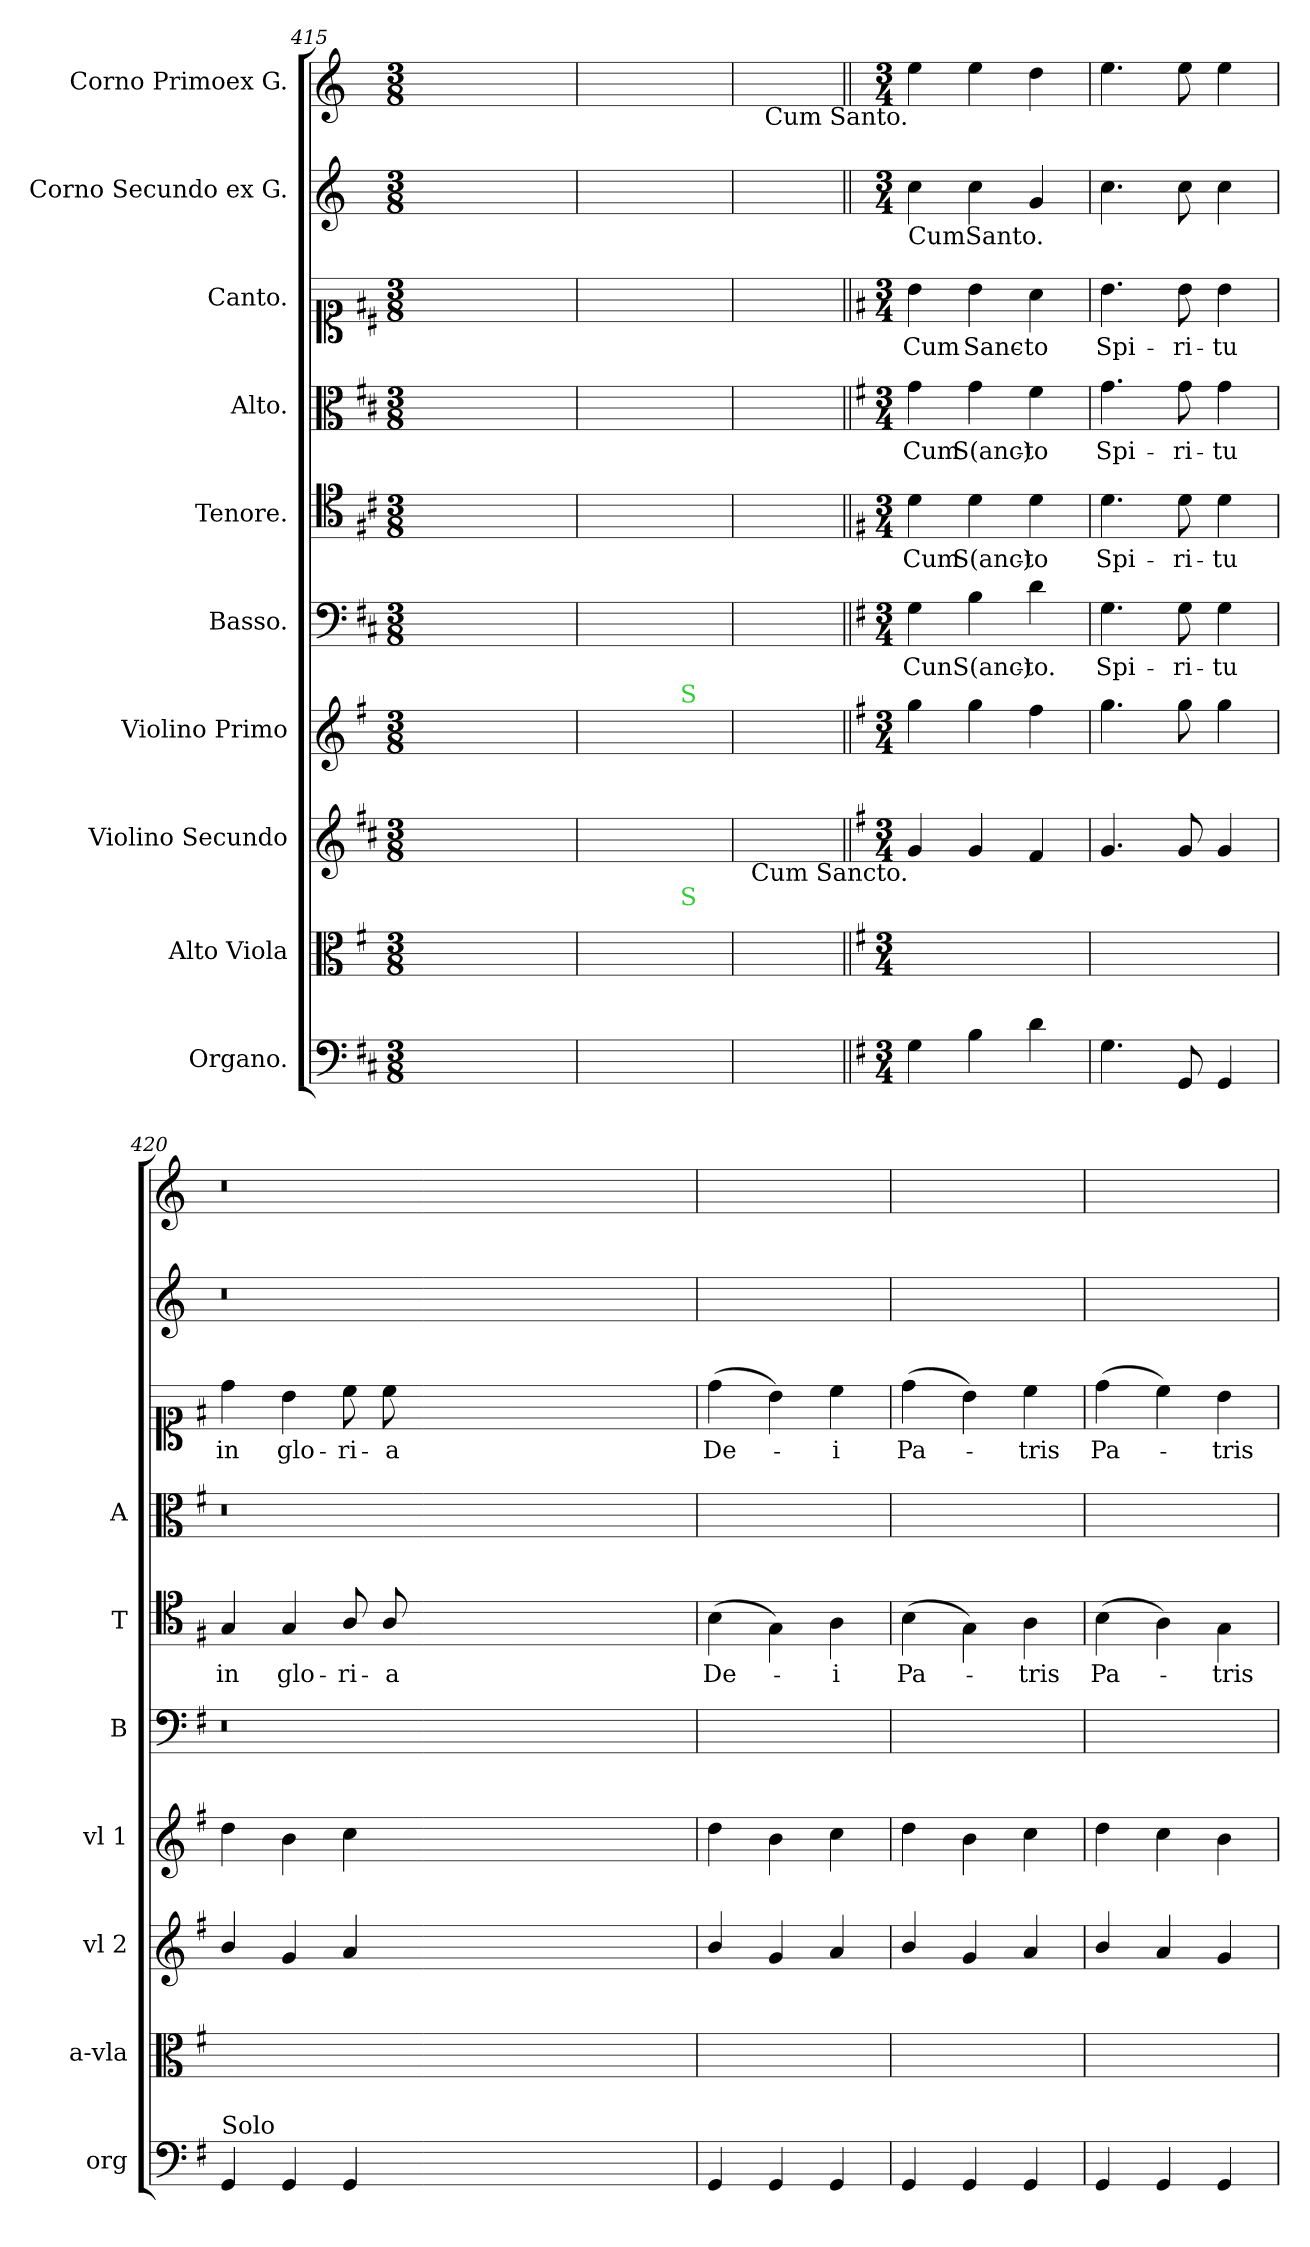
**kern	**kern	**kern	**kern	**kern	**text	**kern	**text	**kern	**text	**kern	**text	**kern	**kern
*part10	*part9	*part8	*part7	*part6	*part6	*part5	*part5	*part4	*part4	*part3	*part3	*part2	*part1
*staff10	*staff9	*staff8	*staff7	*staff6	*staff6	*staff5	*staff5	*staff4	*staff4	*staff3	*staff3	*staff2	*staff1
*I"Organo.	*I"Alto Viola	*I"Violino Secundo	*I"Violino Primo	*I"Basso.	*	*I"Tenore.	*	*I"Alto.	*	*I"Canto.	*	*I"Corno Secundo ex G.	*I"Corno Primoex G.
*I'org	*I'a-vla	*I'vl 2	*I'vl 1	*I'B	*	*I'T	*	*I'A	*	*	*	*	*
*clefF4	*clefC3	*clefG2	*clefG2	*clefF4	*	*clefC4	*	*clefC3	*	*clefC1	*	*clefG2	*clefG2
*	*	*	*	*	*	*	*	*	*	*	*	*ITrd3c5	*ITrd3c5
*k[f#c#]	*k[f#]	*k[f#c#]	*k[f#]	*k[f#c#]	*	*k[f#c#]	*	*k[f#c#]	*	*k[f#c#]	*	*k[f#]	*k[f#]
*M3/8	*M3/8	*M3/8	*M3/8	*M3/8	*	*M3/8	*	*M3/8	*	*M3/8	*	*M3/8	*M3/8
=415	=415	=415	=415	=415	=415	=415	=415	=415	=415	=415	=415	=415	=415
*^	*	*	*	*	*	*	*	*	*	*	*	*	*
16A/LLyy	8DD/Lyy	16a\LLyy	16aa\LLyy	16aa\LLyy	4.ryy	.	4.ryy	.	4.ryy	.	4.ryy	.	4.ryy	4.ryy
16B/yy	.	16b\yy	16bb\yy	16bb\yy	.	.	.	.	.	.	.	.	.	.
16A/yy	8DD/yy	16a\yy	16aa\yy	16aa\yy	.	.	.	.	.	.	.	.	.	.
16G/yy	.	16g\yy	16gg\yy	16gg\yy	.	.	.	.	.	.	.	.	.	.
16F#/yy	8DD/Jyy	16f#\yy	16ff#\yy	16ff#\yy	.	.	.	.	.	.	.	.	.	.
16E/JJyy	.	16e\JJyy	16ee\JJyy	16ee\JJyy	.	.	.	.	.	.	.	.	.	.
=416	=416	=416	=416	=416	=416	=416	=416	=416	=416	=416	=416	=416	=416	=416
16D/LLyy	8DD/Lyy	8d\Lyy	8dd\Lyy	8dd\Lyy	4.ryy	.	4.ryy	.	4.ryy	.	4.ryy	.	4.ryy	4.ryy
16E/JJyy	.	.	.	.	.	.	.	.	.	.	.	.	.	.
8C#/Lyy	8DD/yy	8e\Jyy	8ee\Jyy	8ee\Jyy	.	.	.	.	.	.	.	.	.	.
!	!	!	!	!LO:TX:a:color=limegreen:t=S	!	!	!	!	!	!	!	!	!	!
!	!	!LO:TX:a:color=limegreen:t=S	!	!	!	!	!	!	!	!	!	!	!	!
8AA/Jyy	8DD/Jyy	16c/LLyy	16cc#\LLyy	16cc\LLyy	.	.	.	.	.	.	.	.	.	.
.	.	16A/JJyy	16a\JJyy	16a\JJyy	.	.	.	.	.	.	.	.	.	.
*v	*v	*	*	*	*	*	*	*	*	*	*	*	*	*
=417	=417	=417	=417	=417	=417	=417	=417	=417	=417	=417	=417	=417	=417
8D/yy	8d\yy	8dd\yy	8dd\yy	4.ryy	.	4.ryy	.	4.ryy	.	4.ryy	.	4.ryy	4.ryy
4D/yy	4d\yy	4dd\yy	4dd\yy	.	.	.	.	.	.	.	.	.	.
=418||	=418||	=418||	=418||	=418||	=418||	=418||	=418||	=418||	=418||	=418||	=418||	=418||	=418||
*k[f#]	*	*k[f#]	*k[f#]	*k[f#]	*	*k[f#]	*	*k[f#]	*	*k[f#]	*	*k[f#]	*k[f#]
*G:	*	*G:	*G:	*G:	*	*G:	*	*G:	*	*G:	*	*G:	*G:
*M3/4	*M3/4	*M3/4	*M3/4	*M3/4	*	*M3/4	*	*M3/4	*	*M3/4	*	*M3/4	*M3/4
!	!	!	!	!	!	!	!	!	!	!	!	!	!LO:TX:b:rj:t=Cum Santo.
!	!	!	!	!	!	!	!	!	!	!	!	!LO:TX:b:t=CumSanto.	!
!	!	!LO:TX:b:rj:t=Cum Sancto.	!	!	!	!	!	!	!	!	!	!	!
4G\	2.ryy	4g/	4gg\	4G\	Cun	4d\	Cum	4g\	Cum	4b\	Cum	4g\	4b\
4B\	.	4g/	4gg\	4B\	S(anc)-	4d\	S(anc)-	4g\	S(anc)-	4b\	Sanc-	4g\	4b\
4d\	.	4f#/	4ff#\	4d\	-to.	4d\	-to	4f#\	-to	4a\	-to	4d/	4a\
=419	=419	=419	=419	=419	=419	=419	=419	=419	=419	=419	=419	=419	=419
4.G\	2.ryy	4.g/	4.gg\	4.G\	Spi-	4.d\	Spi-	4.g\	Spi-	4.b\	Spi-	4.g\	4.b\
8GG/	.	8g/	8gg\	8G\	-ri-	8d\	-ri-	8g\	-ri-	8b\	-ri-	8g\	8b\
4GG/	.	4g/	4gg\	4G\	-tu	4d\	-tu	4g\	-tu	4b\	-tu	4g\	4b\
=420	=420	=420	=420	=420	=420	=420	=420	=420	=420	=420	=420	=420	=420
!LO:TX:a:t=Solo	!	!	!	!	!	!	!	!	!	!	!	!	!
4GG/	2.ryy	4b/	4dd\	0.r	.	4G/	in	0.r	.	4dd\	in	0.r	0.r
4GG/	.	4g/	4b\	.	.	4G/	glo-	.	.	4b\	glo-	.	.
4GG/	.	4a/	4cc\	.	.	8A/	-ri-	.	.	8cc\	-ri-	.	.
.	.	.	.	.	.	8A/	-a	.	.	8cc\	-a	.	.
0ryy	0ryy	0ryy	0ryy	.	.	0ryy	.	.	.	0ryy	.	.	.
4ryy	4ryy	4ryy	4ryy	.	.	4ryy	.	.	.	4ryy	.	.	.
=421	=421	=421	=421	=421	=421	=421	=421	=421	=421	=421	=421	=421	=421
4GG/	2.ryy	4b/	4dd\	2.ryy	.	(4B\	De-	2.ryy	.	(4dd\	De-	2.ryy	2.ryy
4GG/	.	4g/	4b\	.	.	4G\)	.	.	.	4b\)	.	.	.
4GG/	.	4a/	4cc\	.	.	4A\	-i	.	.	4cc\	-i	.	.
=422	=422	=422	=422	=422	=422	=422	=422	=422	=422	=422	=422	=422	=422
4GG/	2.ryy	4b/	4dd\	2.ryy	.	(4B\	Pa-	2.ryy	.	(4dd\	Pa-	2.ryy	2.ryy
4GG/	.	4g/	4b\	.	.	4G\)	.	.	.	4b\)	.	.	.
4GG/	.	4a/	4cc\	.	.	4A\	-tris	.	.	4cc\	-tris	.	.
=423	=423	=423	=423	=423	=423	=423	=423	=423	=423	=423	=423	=423	=423
!	!	!	!	!	!	!	!	!	!	!	!LO:LY:i	!	!
4GG/	2.ryy	4b/	4dd\	2.ryy	.	(4B\	Pa-	2.ryy	.	(4dd\	Pa-	2.ryy	2.ryy
4GG/	.	4a/	4cc\	.	.	4A\)	.	.	.	4cc\)	.	.	.
!	!	!	!	!	!	!	!	!	!	!	!LO:LY:i	!	!
4GG/	.	4g/	4b\	.	.	4G\	-tris	.	.	4b\	-tris	.	.
=	=	=	=	=	=	=	=	=	=	=	=	=	=
*-	*-	*-	*-	*-	*-	*-	*-	*-	*-	*-	*-	*-	*-
